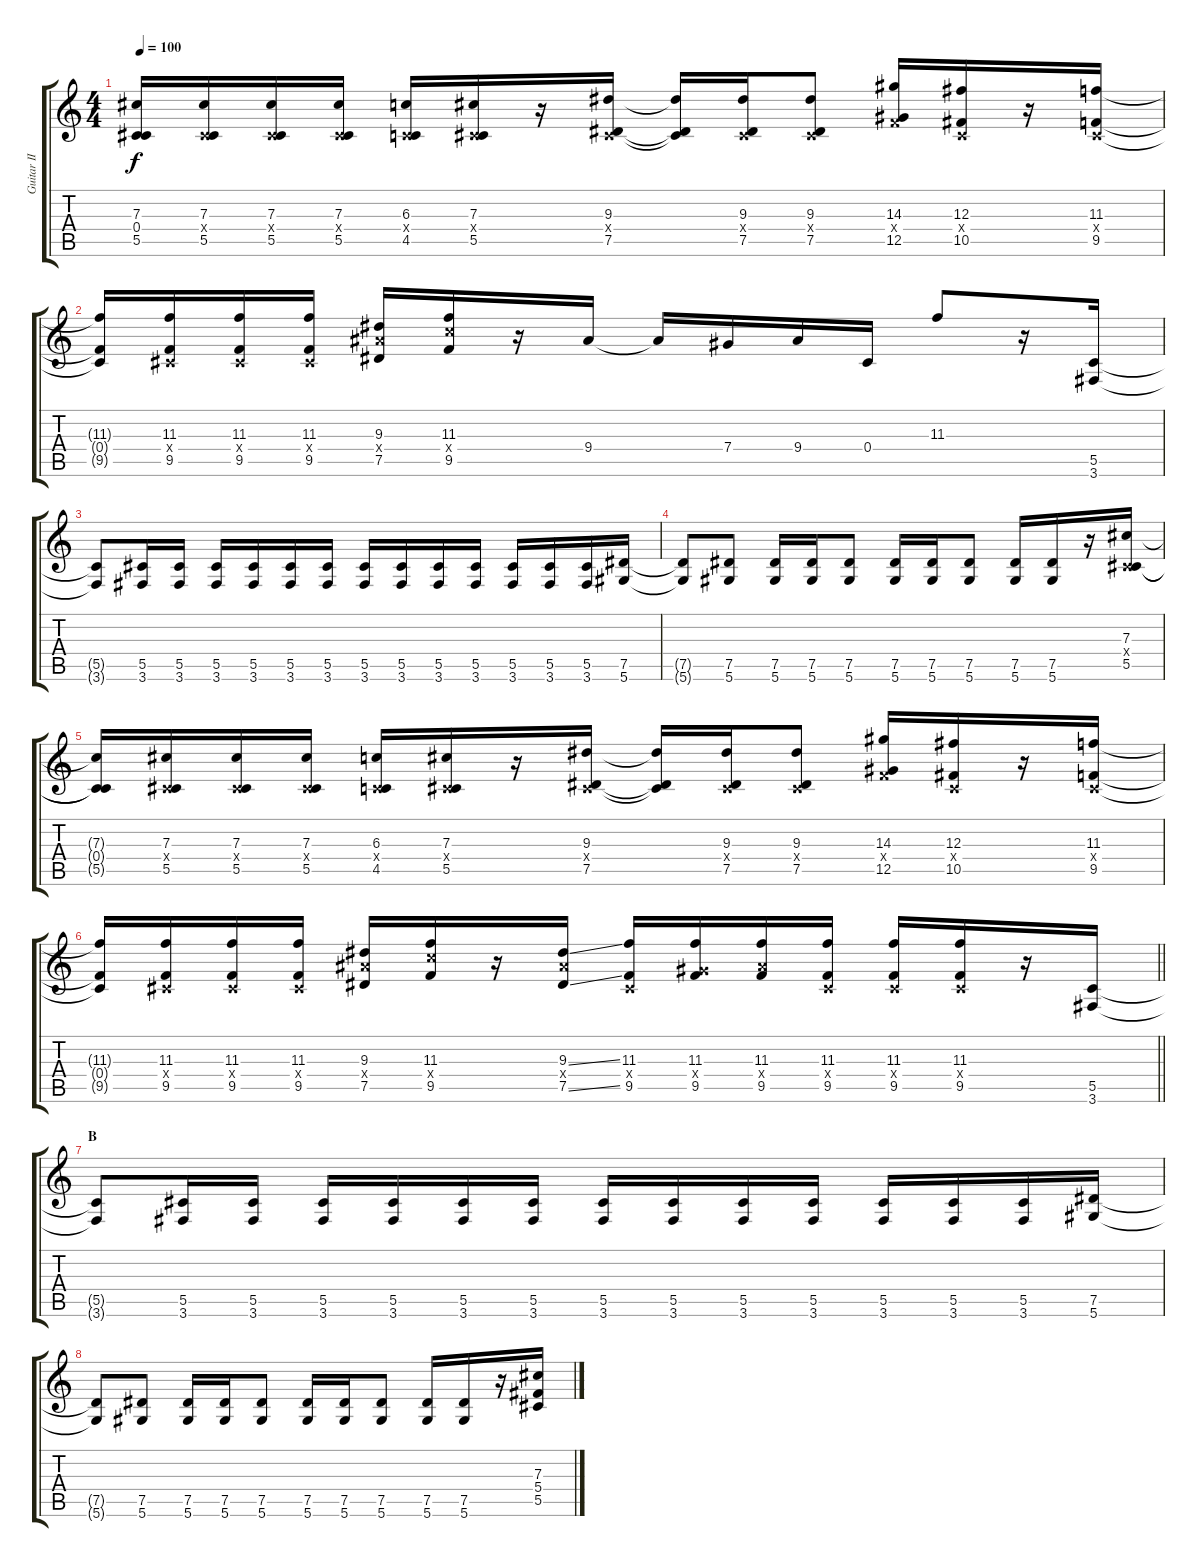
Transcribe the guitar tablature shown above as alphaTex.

\track ("Guitar II" "Guitar II") {instrument distortionguitar}
\staff {score tabs}
\tuning (Eb4 Bb3 Gb3 Db3 Ab2 Eb2) {hide}
\ts (4 4)
\tempo 100
\clef g2
\ks c
(7.3{t} 0.4{t} 5.5{t}).16{dy f} (7.3 0.4{x} 5.5).16 (7.3 0.4{x} 5.5).16 (7.3 0.4{x} 5.5).16 (6.3 0.4{x} 4.5).16 (7.3 0.4{x} 5.5).16 r.16 (9.3 0.4{x} 7.5).16 (9.3{t} 0.4{t} 7.5{t}).16 (9.3 0.4{x} 7.5).16 (9.3 0.4{x} 7.5).8 (14.3 4.4{x} 12.5).16 (12.3 0.4{x} 10.5).16 r.16 (11.3 0.4{x} 9.5).16 |
(11.3{t} 0.4{t} 9.5{t}).16 (11.3 0.4{x} 9.5).16 (11.3 0.4{x} 9.5).16 (11.3 0.4{x} 9.5).16 (9.3 9.4{x} 7.5).16 (11.3 11.4{x} 9.5).16 r.16 9.4.16 9.4{t}.16 7.4.16 9.4.16 0.4.16 11.3.8 r.16 (5.5 3.6).16 |
(5.5{t} 3.6{t}).8 (5.5 3.6).16 (5.5 3.6).16 (5.5 3.6).16 (5.5 3.6).16 (5.5 3.6).16 (5.5 3.6).16 (5.5 3.6).16 (5.5 3.6).16 (5.5 3.6).16 (5.5 3.6).16 (5.5 3.6).16 (5.5 3.6).16 (5.5 3.6).16 (7.5 5.6).16 |
(7.5{t} 5.6{t}).8 (7.5 5.6).8 (7.5 5.6).16 (7.5 5.6).16 (7.5 5.6).8 (7.5 5.6).16 (7.5 5.6).16 (7.5 5.6).8 (7.5 5.6).16 (7.5 5.6).16 r.16 (7.3 0.4{x} 5.5).16 |
(7.3{t} 0.4{t} 5.5{t}).16 (7.3 0.4{x} 5.5).16 (7.3 0.4{x} 5.5).16 (7.3 0.4{x} 5.5).16 (6.3 0.4{x} 4.5).16 (7.3 0.4{x} 5.5).16 r.16 (9.3 0.4{x} 7.5).16 (9.3{t} 0.4{t} 7.5{t}).16 (9.3 0.4{x} 7.5).16 (9.3 0.4{x} 7.5).8 (14.3 4.4{x} 12.5).16 (12.3 0.4{x} 10.5).16 r.16 (11.3 0.4{x} 9.5).16 |
\barLineRight lightlight
(11.3{t} 0.4{t} 9.5{t}).16 (11.3 0.4{x} 9.5).16 (11.3 0.4{x} 9.5).16 (11.3 0.4{x} 9.5).16 (9.3 9.4{x} 7.5).16 (11.3 11.4{x} 9.5).16 r.16 (9.3{ss} 9.4{x} 7.5{ss}).16 (11.3 0.4{x} 9.5).16 (11.3 7.4{x} 9.5).16 (11.3 9.4{x} 9.5).16 (11.3 0.4{x} 9.5).16 (11.3 0.4{x} 9.5).16 (11.3 0.4{x} 9.5).16 r.16 (5.5 3.6).16 |
\section ("" "B")
(5.5{t} 3.6{t}).8 (5.5 3.6).16 (5.5 3.6).16 (5.5 3.6).16 (5.5 3.6).16 (5.5 3.6).16 (5.5 3.6).16 (5.5 3.6).16 (5.5 3.6).16 (5.5 3.6).16 (5.5 3.6).16 (5.5 3.6).16 (5.5 3.6).16 (5.5 3.6).16 (7.5 5.6).16 |
(7.5{t} 5.6{t}).8 (7.5 5.6).8 (7.5 5.6).16 (7.5 5.6).16 (7.5 5.6).8 (7.5 5.6).16 (7.5 5.6).16 (7.5 5.6).8 (7.5 5.6).16 (7.5 5.6).16 r.16 (7.3 5.4 5.5).16
